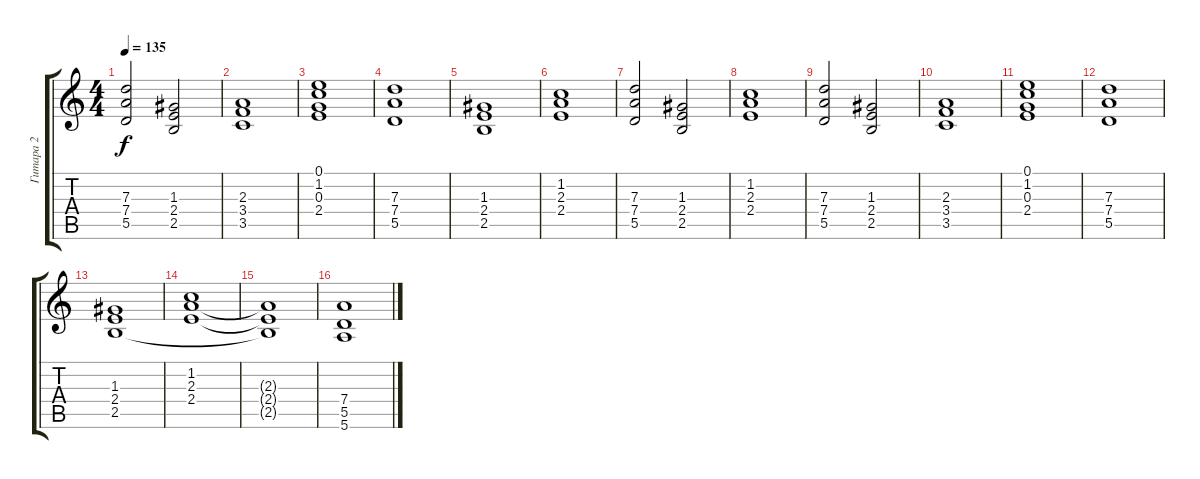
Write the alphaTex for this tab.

\track ("Гитара 2" "Гитара 2") {instrument distortionguitar}
\staff {score tabs}
\tuning (E4 B3 G3 D3 A2 E2) {hide}
\ts (4 4)
\tempo 135
\clef g2
\ks c
(7.3 7.4 5.5).2{dy f} (1.3 2.4 2.5).2 |
(2.3 3.4 3.5).1 |
(0.1 1.2 0.3 2.4).1 |
(7.3 7.4 5.5).1 |
(1.3 2.4 2.5).1 |
(1.2 2.3 2.4).1 |
(7.3 7.4 5.5).2 (1.3 2.4 2.5).2 |
(1.2 2.3 2.4).1 |
(7.3 7.4 5.5).2 (1.3 2.4 2.5).2 |
(2.3 3.4 3.5).1 |
(0.1 1.2 0.3 2.4).1 |
(7.3 7.4 5.5).1 |
(1.3 2.4 2.5).1 |
(1.2 2.3 2.4).1 |
(2.3{t} 2.4{t} 2.5{t}).1 |
(7.4 5.5 5.6).1
